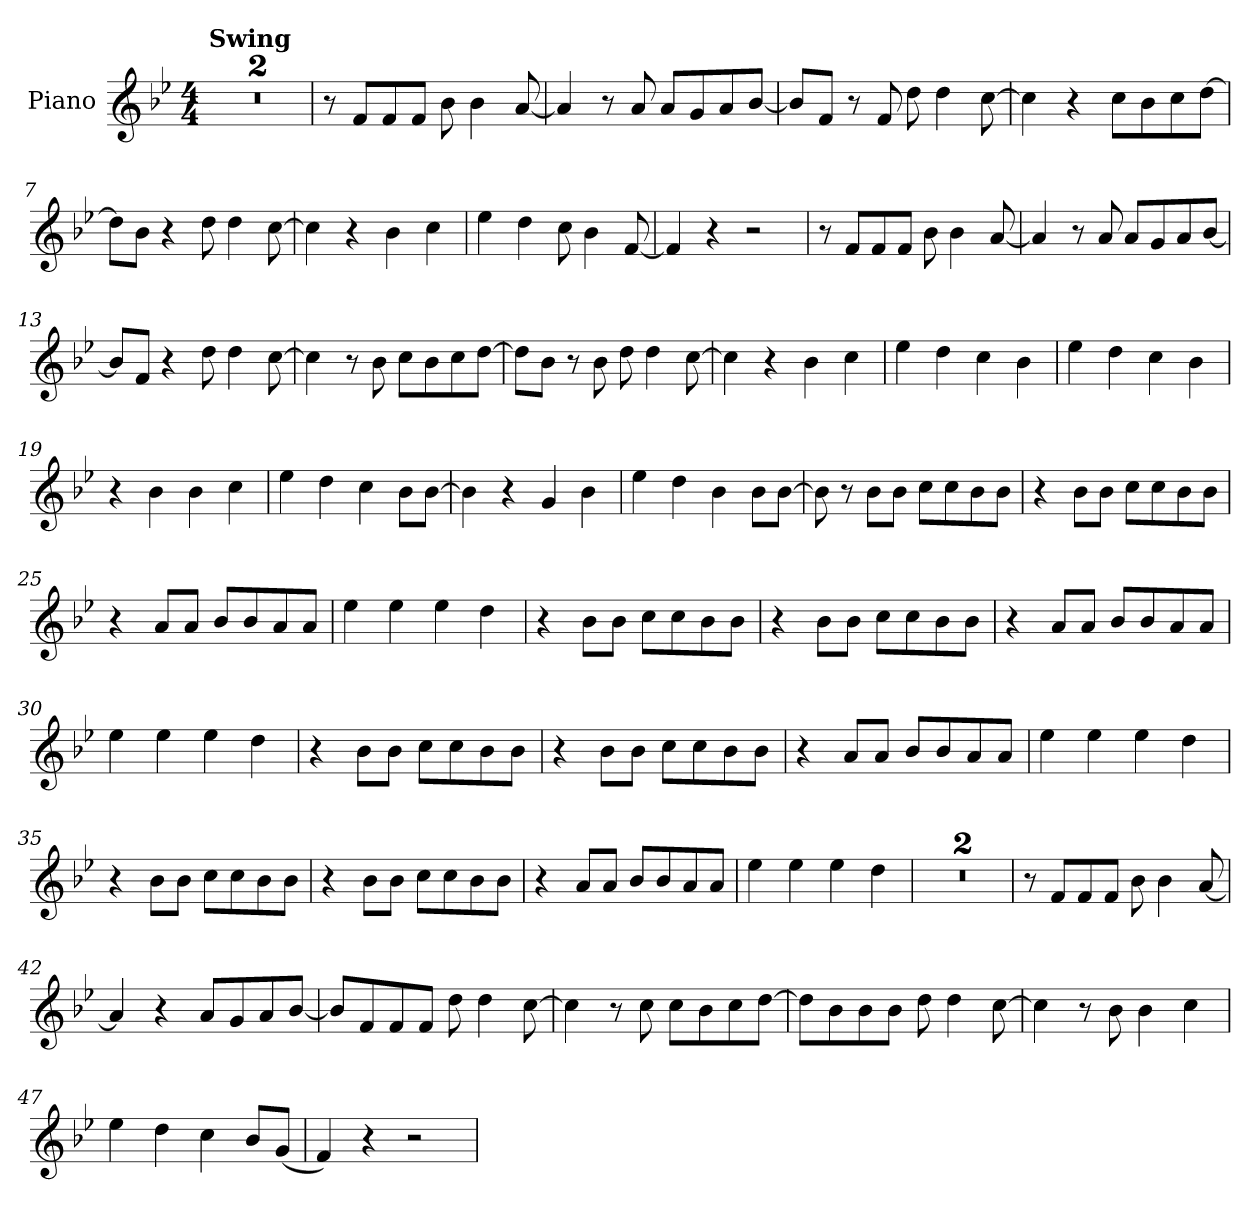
**kern
*part1
*staff1
*I"Piano
*I'Pno.
*clefG2
*k[b-e-]
*M4/4
*MM150
=1
!LO:TX:B:t=Swing
1r
=2
1r
=3
8r
8fL
8f
8fJ
8b-
4b-
[8a
=4
4a]
8r
8a
8aL
8g
8a
[8b-J
=5
8b-L]
8fJ
8r
8f
8dd
4dd
[8cc
=6
4cc]
4r
8ccL
8b-
8cc
[8ddJ
=7
8ddL]
8b-J
4r
8dd
4dd
[8cc
=8
4cc]
4r
4b-
4cc
=9
4ee-
4dd
8cc
4b-
[8f
=10
4f]
4r
2r
=11
8r
8fL
8f
8fJ
8b-
4b-
[8a
=12
4a]
8r
8a
8aL
8g
8a
[8b-J
=13
8b-L]
8fJ
4r
8dd
4dd
[8cc
=14
4cc]
8r
8b-
8ccL
8b-
8cc
[8ddJ
=15
8ddL]
8b-J
8r
8b-
8dd
4dd
[8cc
=16
4cc]
4r
4b-
4cc
=17
4ee-
4dd
4cc
4b-
=18
4ee-
4dd
4cc
4b-
=19
4r
4b-
4b-
4cc
=20
4ee-
4dd
4cc
8b-L
[8b-J
=21
4b-]
4r
4g
4b-
=22
4ee-
4dd
4b-
8b-L
[8b-J
=23
8b-]
8r
8b-L
8b-J
8ccL
8cc
8b-
8b-J
=24
4r
8b-L
8b-J
8ccL
8cc
8b-
8b-J
=25
4r
8aL
8aJ
8b-L
8b-
8a
8aJ
=26
4ee-
4ee-
4ee-
4dd
=27
4r
8b-L
8b-J
8ccL
8cc
8b-
8b-J
=28
4r
8b-L
8b-J
8ccL
8cc
8b-
8b-J
=29
4r
8aL
8aJ
8b-L
8b-
8a
8aJ
=30
4ee-
4ee-
4ee-
4dd
=31
4r
8b-L
8b-J
8ccL
8cc
8b-
8b-J
=32
4r
8b-L
8b-J
8ccL
8cc
8b-
8b-J
=33
4r
8aL
8aJ
8b-L
8b-
8a
8aJ
=34
4ee-
4ee-
4ee-
4dd
=35
4r
8b-L
8b-J
8ccL
8cc
8b-
8b-J
=36
4r
8b-L
8b-J
8ccL
8cc
8b-
8b-J
=37
4r
8aL
8aJ
8b-L
8b-
8a
8aJ
=38
4ee-
4ee-
4ee-
4dd
=39
1r
=40
1r
=41
8r
8fL
8f
8fJ
8b-
4b-
[8a
=42
4a]
4r
8aL
8g
8a
[8b-J
=43
8b-L]
8f
8f
8fJ
8dd
4dd
[8cc
=44
4cc]
8r
8cc
8ccL
8b-
8cc
[8ddJ
=45
8ddL]
8b-
8b-
8b-J
8dd
4dd
[8cc
=46
4cc]
8r
8b-
4b-
4cc
=47
4ee-
4dd
4cc
8b-L
(<8gJ
=48
4f)
4r
2r
=
*-
